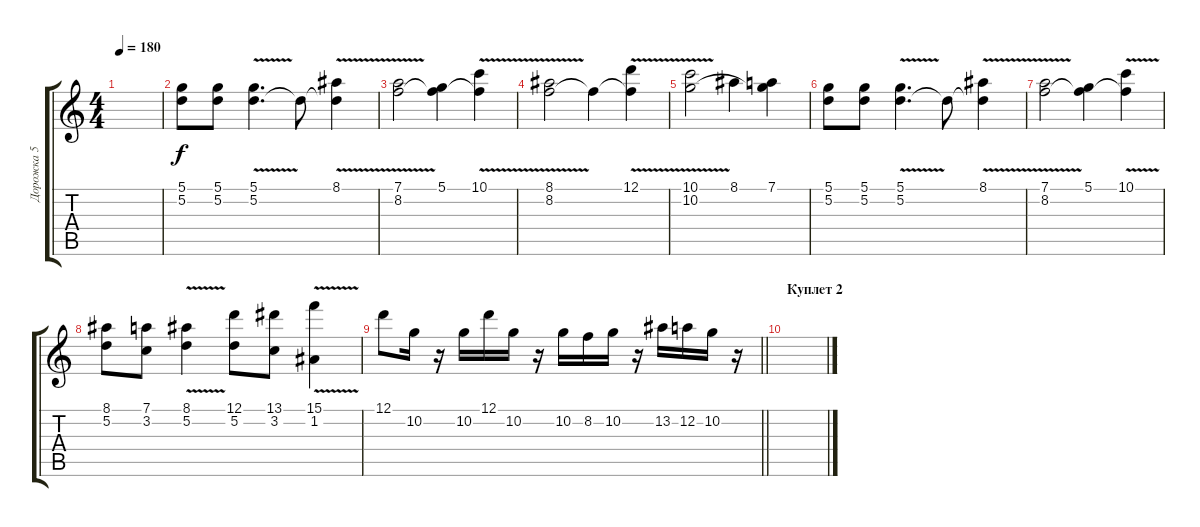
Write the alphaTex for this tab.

\track ("Дорожка 5" "Дорожка 5") {instrument banjo}
\staff {score tabs}
\tuning (D4 A3 F3 C3 G2 D2) {hide}
\displaytranspose 12
\ts (4 4)
\tempo 180
\clef g2
\ks c
|
(5.1 5.2).8 (5.1 5.2).8 (5.1{v} 5.2).4{d} 5.2{t}.8 (8.1{v} 5.2{t}).4 |
(7.1{v} 8.2).2 (5.1 8.2{t}).4 (10.1{v} 8.2{t}).4 |
(8.1{v} 8.2).2 8.2{t}.4 (12.1{v} 8.2{t}).4 |
(10.1{v} 10.2).2 8.1.4 (7.1 10.2{t}).4 |
(5.1 5.2).8 (5.1 5.2).8 (5.1{v} 5.2).4{d} 5.2{t}.8 (8.1{v} 5.2{t}).4 |
(7.1{v} 8.2).2 (5.1 8.2{t}).4 (10.1{v} 8.2{t}).4 |
(8.1 5.2).8 (7.1 3.2).8 (8.1{v} 5.2).4 (12.1 5.2).8 (13.1 3.2).8 (15.1{v} 1.2).4 |
\barLineRight lightlight
12.1.8 10.2.16 r.16 10.2.16 12.1.16 10.2.16 r.16 10.2.16 8.2.16 10.2.16 r.16 13.2.16 12.2.16 10.2.16 r.16 |
\section ("" "Куплет 2")
